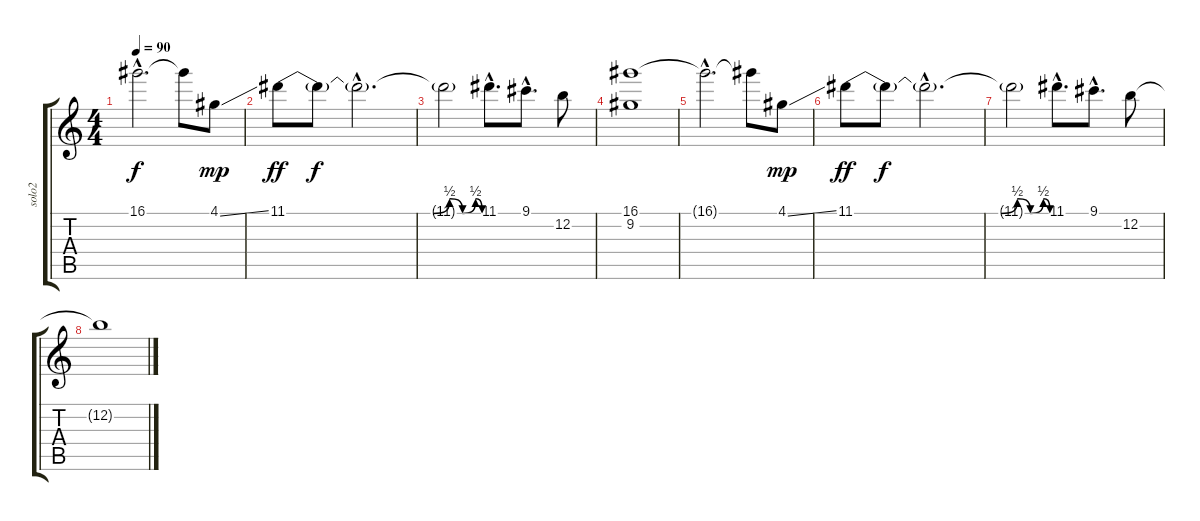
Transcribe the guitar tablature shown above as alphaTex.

\track ("solo2" "solo2") {instrument overdrivenguitar}
\staff {score tabs}
\tuning (E4 B3 G3 D3 A2 E2) {hide}
\ts (4 4)
\tempo 90
\clef g2
\ks c
16.1{hac t}.2{d dy f} 16.1{t}.8 4.1{ss}.8{dy mp} |
11.1{be (custom 0 0 45 0 50 2 54 0 58 2 60 0)}.8{dy ff volume 8} 11.1{t}.8{dy f} 11.1{hac t}.2{d} |
11.1{t}.2{volume 7} 11.1{hac}.8{d volume 6} 9.1{hac}.8{d} 12.2.8{volume 5} |
(16.1 9.2).1{volume 4} |
16.1{hac t}.2{d} 16.1{t}.8 4.1{ss}.8{dy mp} |
11.1{be (custom 0 0 45 0 50 2 54 0 58 2 60 0)}.8{dy ff volume 3} 11.1{t}.8{dy f} 11.1{hac t}.2{d} |
11.1{t}.2{volume 3} 11.1{hac}.8{d volume 2} 9.1{hac}.8{d volume 1} 12.2.8{volume 1} |
12.2{t}.1
